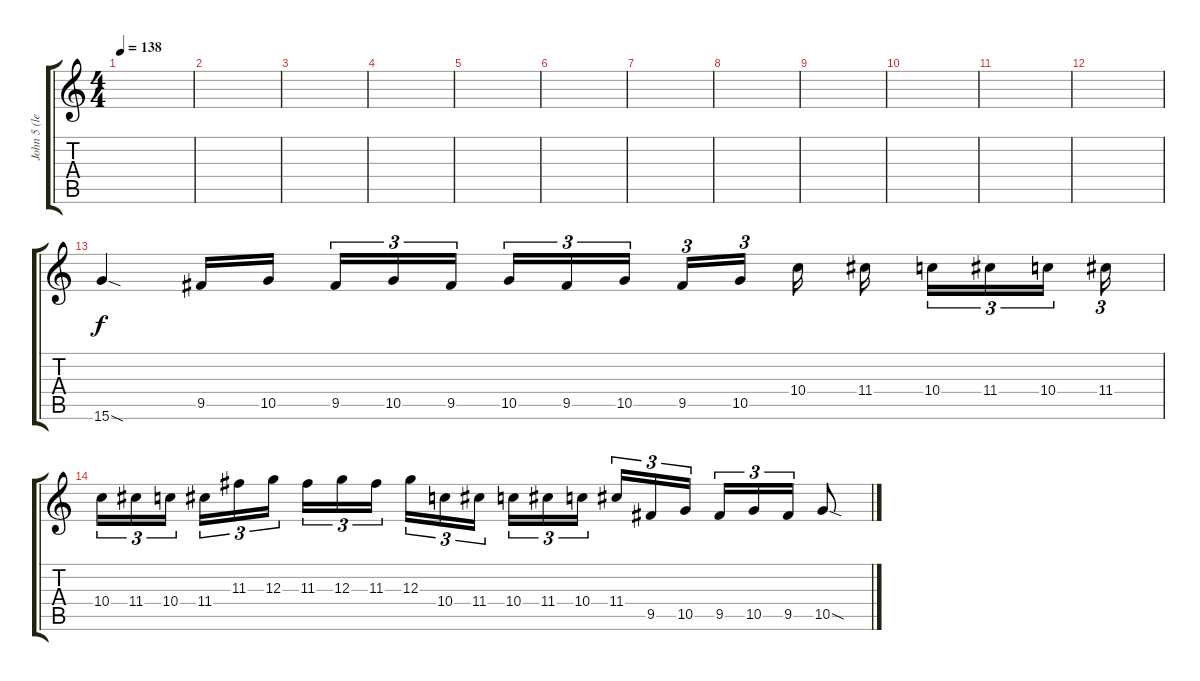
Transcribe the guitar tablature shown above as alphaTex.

\track ("John 5 (lead 1)" "John 5 (le") {instrument distortionguitar}
\staff {score tabs}
\tuning (E4 B3 G3 D3 A2 E2) {hide}
\ts (4 4)
\tempo 138
\clef g2
\ks c
|
|
|
|
|
|
|
|
|
|
|
|
15.6{sod}.4 9.5.16 10.5.16{beam splitsecondary} 9.5.16{tu (3 2)} 10.5.16{tu (3 2)} 9.5.16{tu (3 2)} 10.5.16{tu (3 2)} 9.5.16{tu (3 2)} 10.5.16{tu (3 2) beam splitsecondary} 9.5.16{tu (3 2)} 10.5.16{tu (3 2) beam splitsecondary} 10.4.16 11.4.16{beam splitsecondary} 10.4.16{tu (3 2)} 11.4.16{tu (3 2)} 10.4.16{tu (3 2) beam splitsecondary} 11.4.16{tu (3 2)} |
10.4.16{tu (3 2)} 11.4.16{tu (3 2)} 10.4.16{tu (3 2) beam splitsecondary} 11.4.16{tu (3 2)} 11.3.16{tu (3 2)} 12.3.16{tu (3 2)} 11.3.16{tu (3 2)} 12.3.16{tu (3 2)} 11.3.16{tu (3 2) beam splitsecondary} 12.3.16{tu (3 2)} 10.4.16{tu (3 2)} 11.4.16{tu (3 2)} 10.4.16{tu (3 2)} 11.4.16{tu (3 2)} 10.4.16{tu (3 2) beam splitsecondary} 11.4.16{tu (3 2)} 9.5.16{tu (3 2)} 10.5.16{tu (3 2)} 9.5.16{tu (3 2)} 10.5.16{tu (3 2)} 9.5.16{tu (3 2)} 10.5{sod}.8
